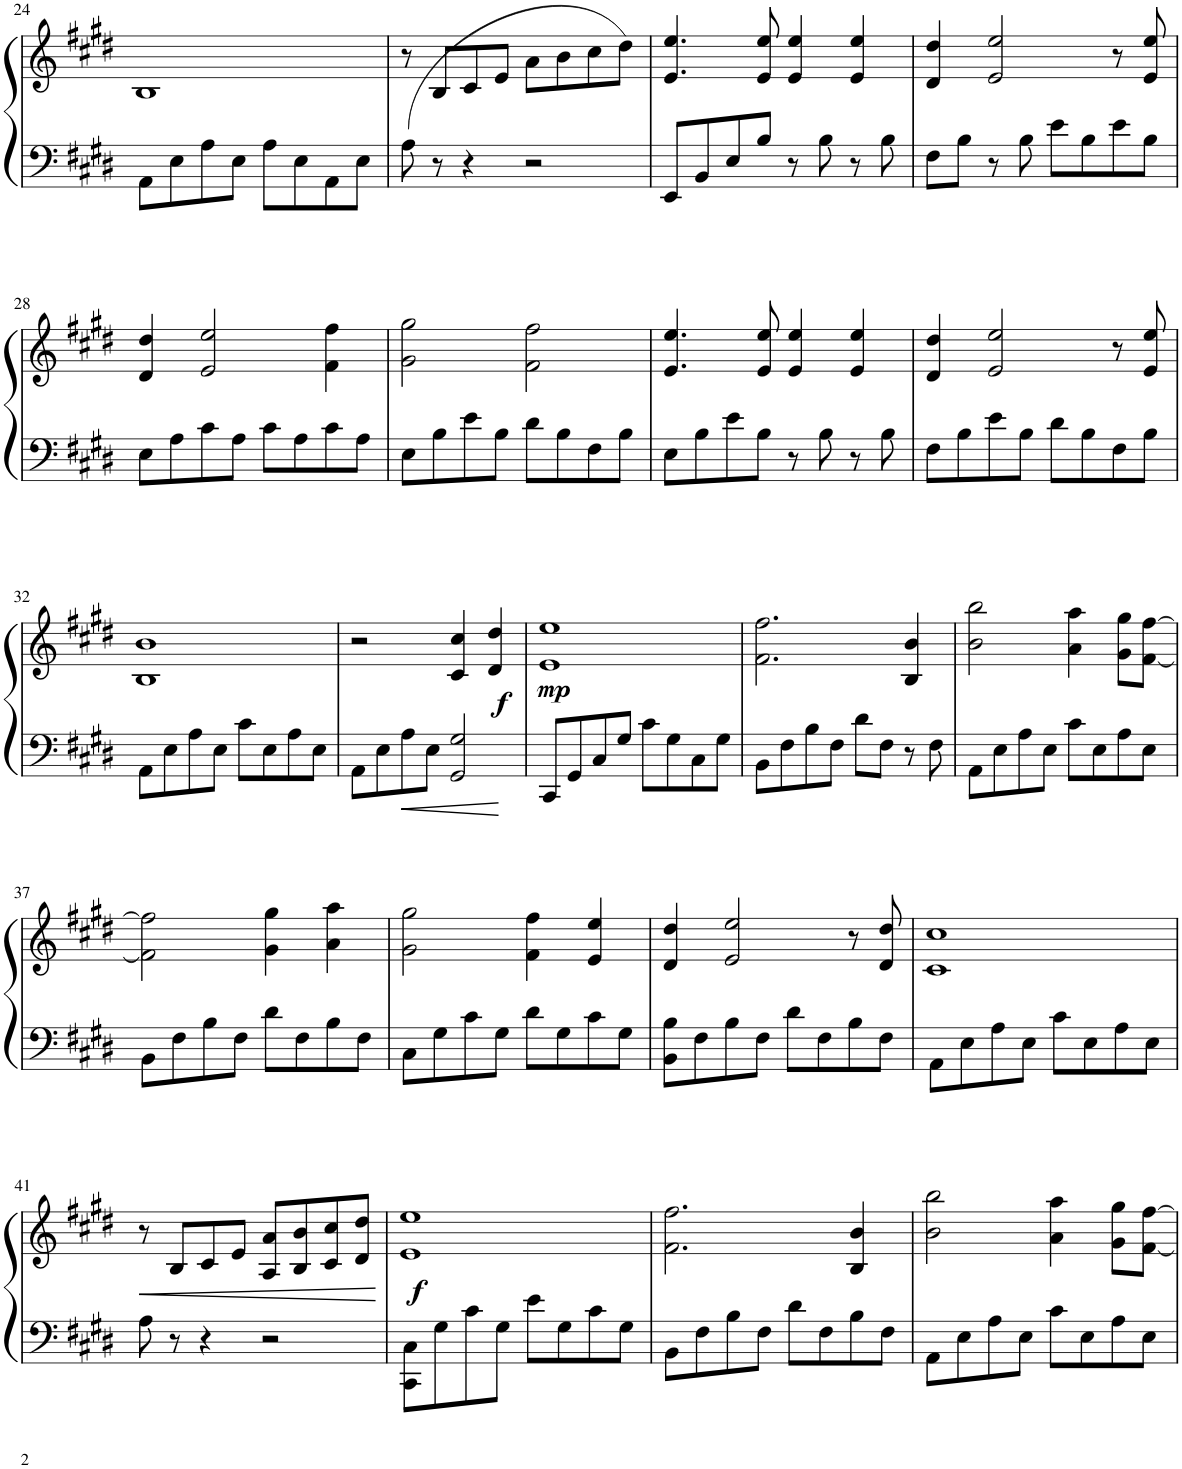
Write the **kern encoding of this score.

**kern	**kern	**dynam
*part1	*part1	*part1
*staff2	*staff1	*staff1/2
*I"Piano	*	*
*I'Pno.	*	*
!!LO:PB:g=z
*clefF4	*clefG2	*
*k[f#c#g#d#]	*k[f#c#g#d#]	*
*M4/4	*M4/4	*
=24	=24	=24
8AA\L	1B	.
8E\	.	.
8A\	.	.
8E\J	.	.
8A\L	.	.
8E\	.	.
8AA\	.	.
8E\J	.	.
=25	=25	=25
8A\	8r	.
8r	8B/L	.
4r	8c#/	.
.	8e/J	.
2r	8a\L	.
.	8b\	.
.	8cc#\	.
.	(8dd#\J	.
=26	=26	=26
8EE/L	4.e/ 4.ee/	.
8BB/	.	.
8E/	.	.
8B/J	8e/ 8ee/	.
8r	4e/ 4ee/	.
8B\	.	.
8r	4e/ 4ee/	.
8B\	.	.
=27	=27	=27
8F#\L	4d#/ 4dd#/	.
8B\J	.	.
8r	2e/ 2ee/	.
8B\	.	.
8e\L	.	.
8B\	.	.
8e\	8r	.
8B\J	8e/ 8ee/	.
!!LO:LB:g=z
=28	=28	=28
8E\L	4d#/ 4dd#/	.
8A\	.	.
8c#\	2e/ 2ee/	.
8A\J	.	.
8c#\L	.	.
8A\	.	.
8c#\	4f#\ 4ff#\	.
8A\J	.	.
=29	=29	=29
8E\L	2g#\ 2gg#\	.
8B\	.	.
8e\	.	.
8B\J	.	.
8d#\L	2f#\ 2ff#\	.
8B\	.	.
8F#\	.	.
8B\J	.	.
=30	=30	=30
8E\L	4.e/ 4.ee/	.
8B\	.	.
8e\	.	.
8B\J	8e/ 8ee/	.
8r	4e/ 4ee/	.
8B\	.	.
8r	4e/ 4ee/	.
8B\	.	.
=31	=31	=31
8F#\L	4d#/ 4dd#/	.
8B\	.	.
8e\	2e/ 2ee/	.
8B\J	.	.
8d#\L	.	.
8B\	.	.
8F#\	8r	.
8B\J	8e/ 8ee/	.
!!LO:LB:g=z
=32	=32	=32
8AA\L	1B 1b	.
8E\	.	.
8A\	.	.
8E\J	.	.
8c#\L	.	.
8E\	.	.
8A\	.	.
8E\J	.	.
=33	=33	=33
8AA\L	2r	.
8E\	.	.
8A\	.	.
8E\J	.	.
2GG#/ 2G#/	4c#/ 4cc#/	.
!	!	!LO:DY:b
.	4d#/ 4dd#/	f
=34	=34	=34
!	!	!LO:DY:b
8CC#/L	1e 1ee	mp
8GG#/	.	.
8C#/	.	.
8G#/J	.	.
8c#\L	.	.
8G#\	.	.
8C#\	.	.
8G#\J	.	.
=35	=35	=35
8BB\L	2.f#\ 2.ff#\	.
8F#\	.	.
8B\	.	.
8F#\J	.	.
8d#\L	.	.
8F#\J	.	.
8r	4B/ 4b/	.
8F#\	.	.
=36	=36	=36
8AA\L	2b\ 2bb\	.
8E\	.	.
8A\	.	.
8E\J	.	.
8c#\L	4a\ 4aa\	.
8E\	.	.
8A\	8g#\ 8gg#\L	.
8E\J	[8f#\ [8ff#\J	.
!!LO:LB:g=z
=37	=37	=37
8BB\L	2f#\] 2ff#\]	.
8F#\	.	.
8B\	.	.
8F#\J	.	.
8d#\L	4g#\ 4gg#\	.
8F#\	.	.
8B\	4a\ 4aa\	.
8F#\J	.	.
=38	=38	=38
8C#\L	2g#\ 2gg#\	.
8G#\	.	.
8c#\	.	.
8G#\J	.	.
8d#\L	4f#\ 4ff#\	.
8G#\	.	.
8c#\	4e/ 4ee/	.
8G#\J	.	.
=39	=39	=39
8BB\ 8B\L	4d#/ 4dd#/	.
8F#\	.	.
8B\	2e/ 2ee/	.
8F#\J	.	.
8d#\L	.	.
8F#\	.	.
8B\	8r	.
8F#\J	8d#/ 8dd#/	.
=40	=40	=40
8AA\L	1c# 1cc#	.
8E\	.	.
8A\	.	.
8E\J	.	.
8c#\L	.	.
8E\	.	.
8A\	.	.
8E\J	.	.
!!LO:LB:g=z
=41	=41	=41
!	!	!LO:HP:b
8A\	8r	<
8r	8B/L	.
4r	8c#/	.
.	8e/J	.
2r	8A/ 8a/L	.
.	8B/ 8b/	.
.	8c#/ 8cc#/	.
.	8d#/ 8dd#/J	.
.	.	[
=42	=42	=42
!	!	!LO:DY:b
8CC#\ 8C#\L	1e 1ee	f
8G#\	.	.
8c#\	.	.
8G#\J	.	.
8e\L	.	.
8G#\	.	.
8c#\	.	.
8G#\J	.	.
=43	=43	=43
8BB\L	2.f#\ 2.ff#\	.
8F#\	.	.
8B\	.	.
8F#\J	.	.
8d#\L	.	.
8F#\	.	.
8B\	4B/ 4b/	.
8F#\J	.	.
=44	=44	=44
8AA\L	2b\ 2bb\	.
8E\	.	.
8A\	.	.
8E\J	.	.
8c#\L	4a\ 4aa\	.
8E\	.	.
8A\	8g#\ 8gg#\L	.
8E\J	[8f#\ [8ff#\J	.
=	=	=
*-	*-	*-
